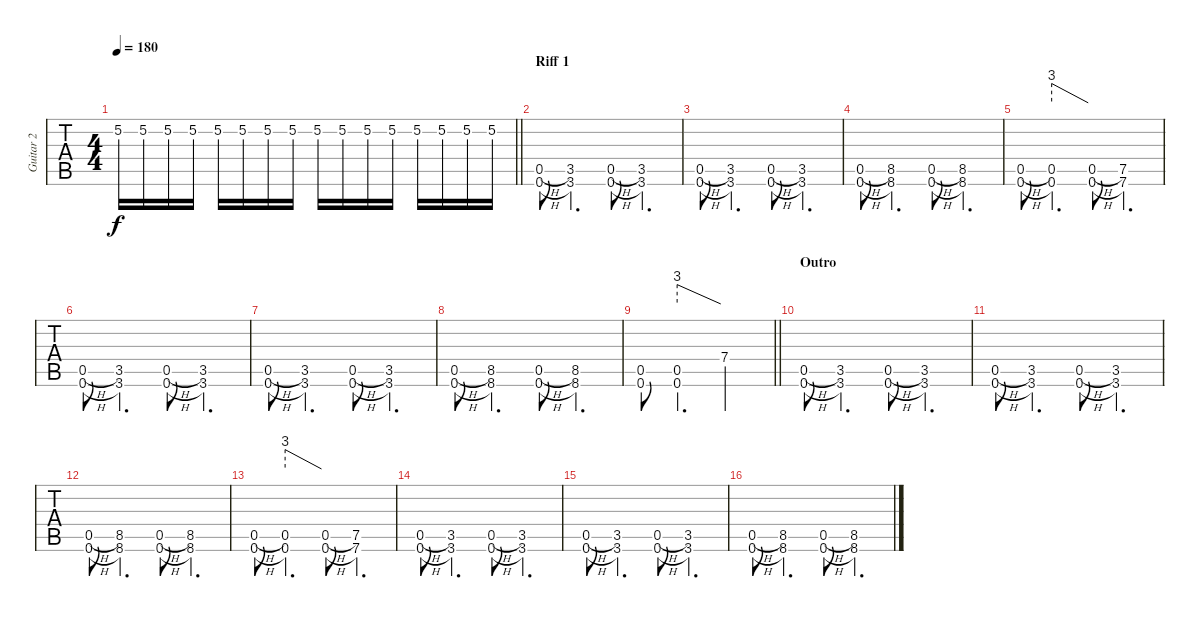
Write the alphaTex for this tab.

\track ("Guitar 2" "Guitar 2") {instrument distortionguitar}
\staff {tabs}
\tuning (Db4 Ab3 E3 B2 Gb2 B1) {hide}
\ts (4 4)
\tempo 180
\clef g2
\barLineRight lightlight
\ks c
5.2.16{dy f} 5.2.16 5.2.16 5.2.16 5.2.16 5.2.16 5.2.16 5.2.16 5.2.16 5.2.16 5.2.16 5.2.16 5.2.16 5.2.16 5.2.16 5.2.16 |
\section ("" "Riff 1")
(0.5{h} 0.6{h}).8 (3.5 3.6).4{d} (0.5{h} 0.6{h}).8 (3.5 3.6).4{d} |
(0.5{h} 0.6{h}).8 (3.5 3.6).4{d} (0.5{h} 0.6{h}).8 (3.5 3.6).4{d} |
(0.5{h} 0.6{h}).8 (8.5 8.6).4{d} (0.5{h} 0.6{h}).8 (8.5 8.6).4{d} |
(0.5{h} 0.6{h}).8 (0.5 0.6).4{d tbe (predivedive default 0 12 60 0)} (0.5{h} 0.6{h}).8 (7.5 7.6).4{d} |
(0.5{h} 0.6{h}).8 (3.5 3.6).4{d} (0.5{h} 0.6{h}).8 (3.5 3.6).4{d} |
(0.5{h} 0.6{h}).8 (3.5 3.6).4{d} (0.5{h} 0.6{h}).8 (3.5 3.6).4{d} |
(0.5{h} 0.6{h}).8 (8.5 8.6).4{d} (0.5{h} 0.6{h}).8 (8.5 8.6).4{d} |
\barLineRight lightlight
(0.5 0.6).8 (0.5 0.6).4{d tbe (predivedive default 0 12 60 0)} 7.4.2 |
\section ("" "Outro")
(0.5{h} 0.6{h}).8 (3.5 3.6).4{d} (0.5{h} 0.6{h}).8 (3.5 3.6).4{d} |
(0.5{h} 0.6{h}).8 (3.5 3.6).4{d} (0.5{h} 0.6{h}).8 (3.5 3.6).4{d} |
(0.5{h} 0.6{h}).8 (8.5 8.6).4{d} (0.5{h} 0.6{h}).8 (8.5 8.6).4{d} |
(0.5{h} 0.6{h}).8 (0.5 0.6).4{d tbe (predivedive default 0 12 60 0)} (0.5{h} 0.6{h}).8 (7.5 7.6).4{d} |
(0.5{h} 0.6{h}).8 (3.5 3.6).4{d} (0.5{h} 0.6{h}).8 (3.5 3.6).4{d} |
(0.5{h} 0.6{h}).8 (3.5 3.6).4{d} (0.5{h} 0.6{h}).8 (3.5 3.6).4{d} |
(0.5{h} 0.6{h}).8 (8.5 8.6).4{d} (0.5{h} 0.6{h}).8 (8.5 8.6).4{d}
